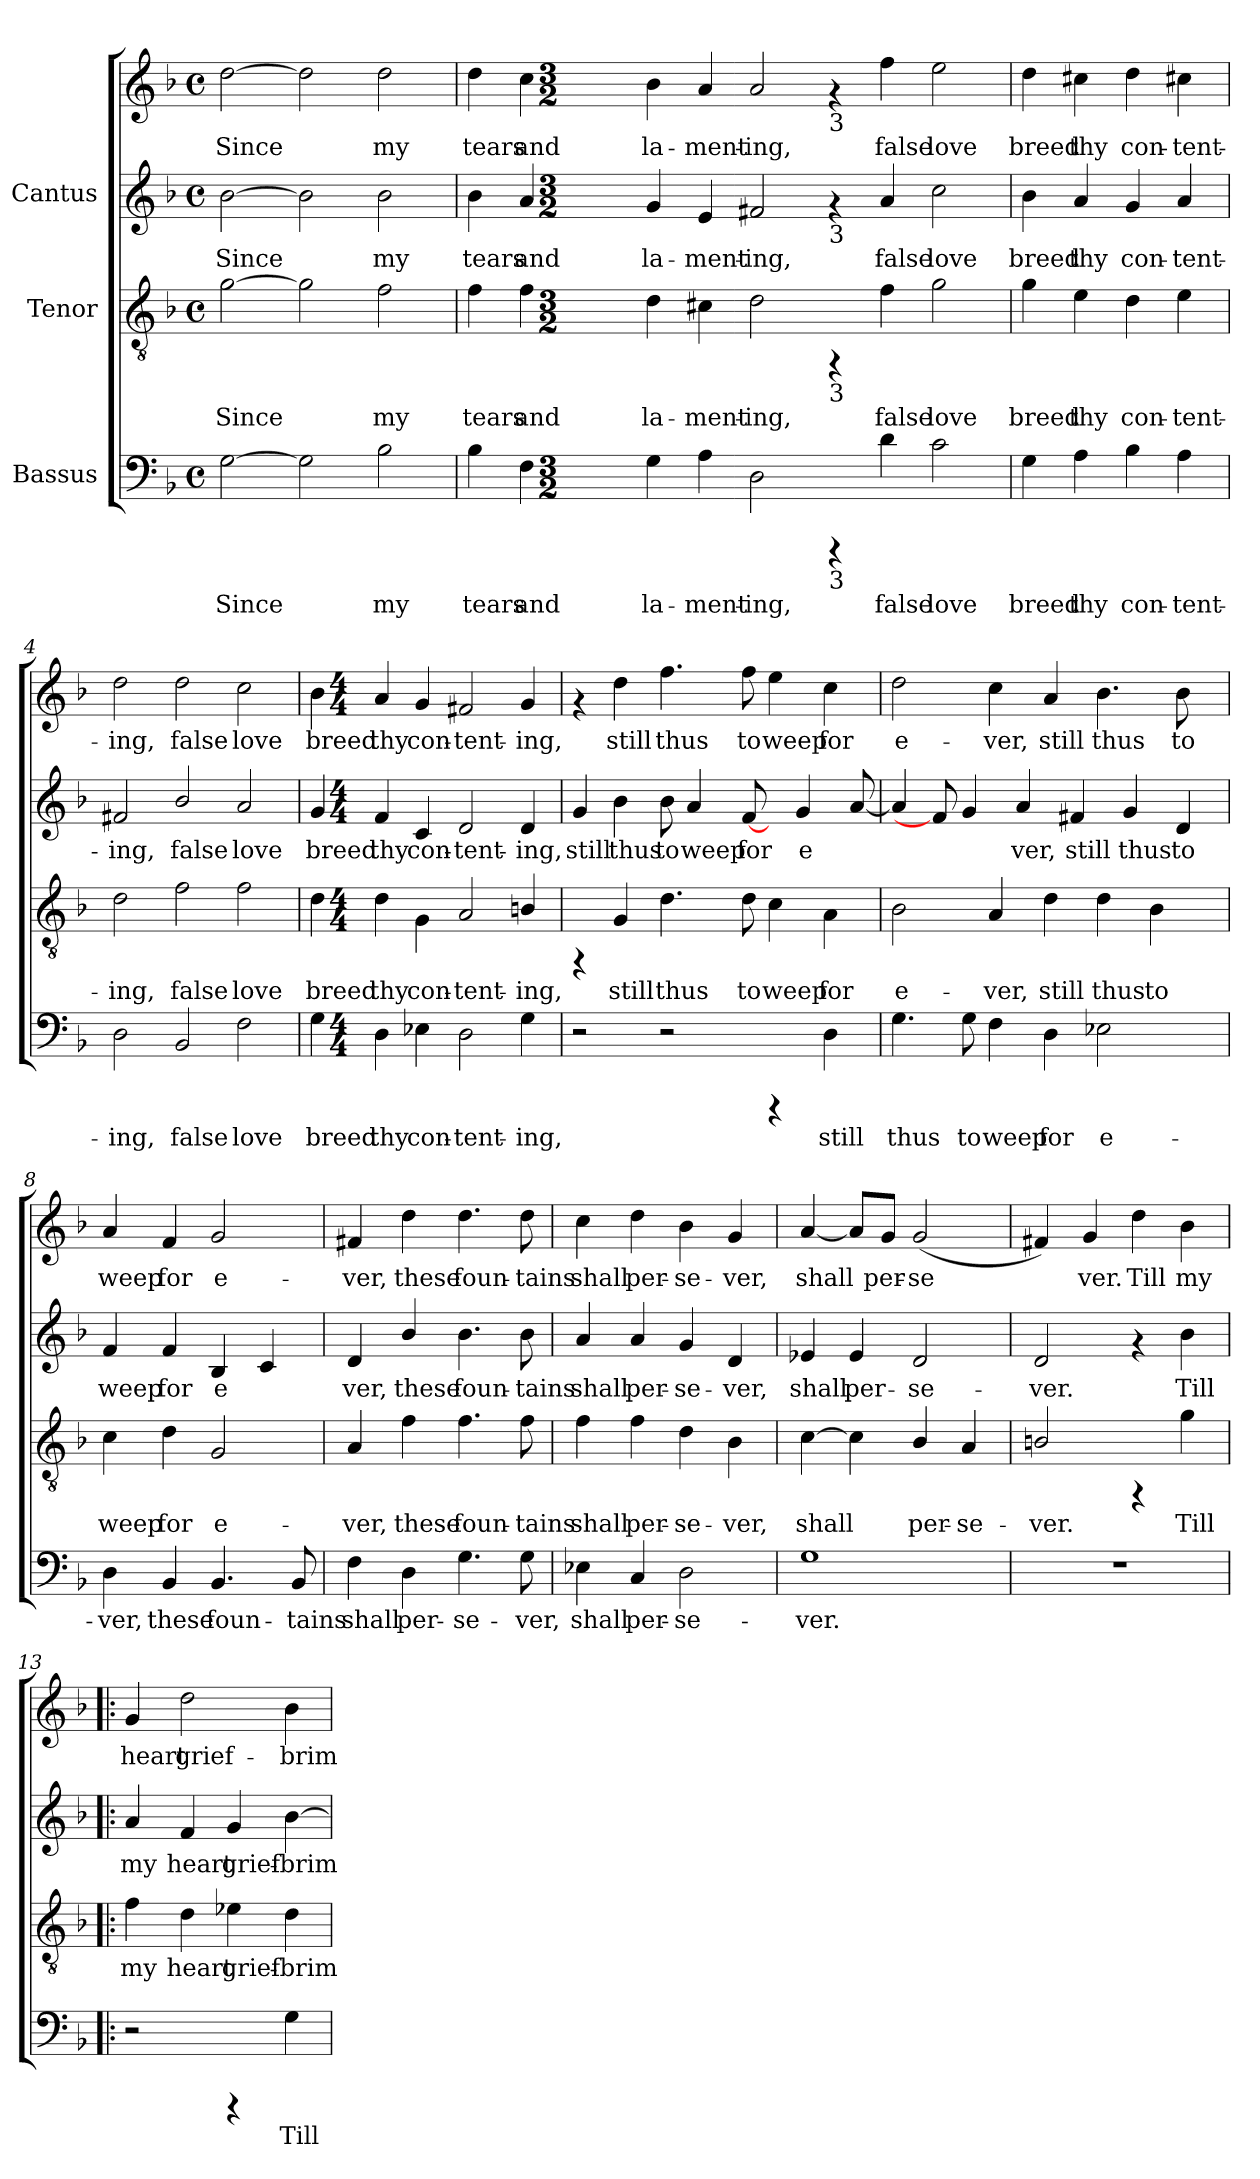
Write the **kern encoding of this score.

**kern	**text	**kern	**text	**kern	**text	**kern	**text
*part3	*part3	*part2	*part2	*part1	*part1	*part1	*part1
*staff4	*staff4	*staff3	*staff3	*staff2	*staff2	*staff1	*staff1
*I"Bassus	*	*I"Tenor	*	*I"Cantus	*	*	*
!!LO:PB:g=z
*stria5	*	*stria5	*	*stria5	*	*stria5	*
*clefF4	*	*clefGv2	*	*clefG2	*	*clefG2	*
*k[b-]	*	*k[b-]	*	*k[b-]	*	*k[b-]	*
*F:	*	*F:	*	*F:	*	*F:	*
*M4/4	*	*M4/4	*	*M4/4	*	*M4/4	*
*met(c)	*	*met(c)	*	*met(c)	*	*met(c)	*
*MM120	*	*MM120	*	*MM120	*	*MM120	*
=1	=1	=1	=1	=1	=1	=1	=1
!	!LO:LY:b:cj	!	!LO:LY:b:cj	!	!LO:LY:b:cj	!	!LO:LY:b:cj
[>2G\	Since	[>2g\	Since	[>2b-\	Since	[>2dd\	Since
!	!LO:LY:b:cj	!	!LO:LY:b:cj	!	!LO:LY:b:cj	!	!LO:LY:b:cj
2G\]	.	2g\]	.	2b-\]	.	2dd\]	.
!	!LO:LY:b:cj	!	!LO:LY:b:cj	!	!LO:LY:b:cj	!	!LO:LY:b:cj
2B-\	my	2f\	my	2b-\	my	2dd\	my
=2	=2	=2	=2	=2	=2	=2	=2
!	!LO:LY:b:cj	!	!LO:LY:b:cj	!	!LO:LY:b:cj	!	!LO:LY:b:cj
4B-\	tears	4f\	tears	4b-\	tears	4dd\	tears
!	!LO:LY:b:cj	!	!LO:LY:b:cj	!	!LO:LY:b:cj	!	!LO:LY:b:cj
4F\	and	4f\	and	4a/	and	4cc\	and
*M3/2	*	*M3/2	*	*M3/2	*	*M3/2	*
!	!LO:LY:b:cj	!	!LO:LY:b:cj	!	!LO:LY:b:cj	!	!LO:LY:b:cj
4G\	la-	4d\	la-	4g/	la-	4b-\	la-
!	!	!	!	!	!	!LO:TX:b:t=3	!
!	!	!	!	!LO:TX:b:t=3	!	!	!
!	!	!LO:TX:b:t=3	!	!	!	!	!
!LO:TX:b:t=3	!	!	!	!	!	!	!
!	!LO:LY:b:cj	!	!LO:LY:b:cj	!	!LO:LY:b:cj	!	!LO:LY:b:cj
4A\	-ment-	4c#X\	-ment-	4e/	-ment-	4a/	-ment-
!	!LO:LY:b:cj	!	!LO:LY:b:cj	!	!LO:LY:b:cj	!	!LO:LY:b:cj
2D\	-ing,	2d\	-ing,	2f#X/	-ing,	2a/	-ing,
4rCCC	.	4rFF	.	4rf	.	4rf	.
!	!LO:LY:b:cj	!	!LO:LY:b:cj	!	!LO:LY:b:cj	!	!LO:LY:b:cj
4d\	false	4f\	false	4a/	false	4ff\	false
!	!LO:LY:b:cj	!	!LO:LY:b:cj	!	!LO:LY:b:cj	!	!LO:LY:b:cj
2c\	love	2g\	love	2cc\	love	2ee\	love
!!LO:LB:g=z
=3	=3	=3	=3	=3	=3	=3	=3
!	!LO:LY:b:cj	!	!LO:LY:b:cj	!	!LO:LY:b:cj	!	!LO:LY:b:cj
4G\	breed	4g\	breed	4b-\	-breed	4dd\	breed
!	!LO:LY:b:cj	!	!LO:LY:b:cj	!	!LO:LY:b:cj	!	!LO:LY:b:cj
4A\	thy	4e\	thy	4a/	thy	4cc#X\	thy
!	!LO:LY:b:cj	!	!LO:LY:b:cj	!	!LO:LY:b:cj	!	!LO:LY:b:cj
4B-\	con-	4d\	con-	4g/	con-	4dd\	con-
!	!LO:LY:b:cj	!	!LO:LY:b:cj	!	!LO:LY:b:cj	!	!LO:LY:b:cj
4A\	-tent-	4e\	-tent-	4a/	-tent-	4cc#X\	-tent-
!!LO:LB:g=z
=4	=4	=4	=4	=4	=4	=4	=4
!	!LO:LY:b:cj	!	!LO:LY:b:cj	!	!LO:LY:b:cj	!	!LO:LY:b:cj
2D\	-ing,	2d\	-ing,	2f#X/	ing,	2dd\	-ing,
!	!LO:LY:b:cj	!	!LO:LY:b:cj	!	!LO:LY:b:cj	!	!LO:LY:b:cj
2BB-/	false	2f\	false	2b-/	false	2dd\	false
!	!LO:LY:b:cj	!	!LO:LY:b:cj	!	!LO:LY:b:cj	!	!LO:LY:b:cj
2F\	love	2f\	love	2a/	love	2cc\	love
=5	=5	=5	=5	=5	=5	=5	=5
!	!LO:LY:b:cj	!	!LO:LY:b:cj	!	!LO:LY:b:cj	!	!LO:LY:b:cj
4G\	breed	4d\	breed	4g/	breed	4b-\	breed
*M4/4	*	*M4/4	*	*M4/4	*	*M4/4	*
*met(c)	*	*met(c)	*	*met(c)	*	*met(c)	*
!	!LO:LY:b:cj	!	!LO:LY:b:cj	!	!LO:LY:b:cj	!	!LO:LY:b:cj
4D\	thy	4d\	thy	4f/	thy	4a/	thy
!	!LO:LY:b:cj	!	!LO:LY:b:cj	!	!LO:LY:b:cj	!	!LO:LY:b:cj
4E-X\	con-	4G\	con-	4c/	con-	4g/	con-
!	!LO:LY:b:cj	!	!LO:LY:b:cj	!	!LO:LY:b:cj	!	!LO:LY:b:cj
2D\	-tent-	2A/	-tent-	2d/	-tent-	2f#X/	-tent-
!	!LO:LY:b:cj	!	!LO:LY:b:cj	!	!LO:LY:b:cj	!	!LO:LY:b:cj
4G\	-ing,	4Bn/	-ing,	4d/	-ing,	4g/	-ing,
=6	=6	=6	=6	=6	=6	=6	=6
!	!	!	!	!	!LO:LY:b:cj	!	!
2r	.	4rFF	.	4g/	still	4rf	.
!	!	!	!LO:LY:b:cj	!	!LO:LY:b:cj	!	!LO:LY:b:cj
.	.	4G/	still	4b-\	thus	4dd\	still
!	!	!	!LO:LY:b:cj	!	!LO:LY:b:cj	!	!LO:LY:b:cj
2r	.	4.d\	thus	8b-\	to	4.ff\	thus
!	!	!	!	!	!LO:LY:b:cj	!	!
.	.	.	.	4a/	weep	.	.
!	!	!	!LO:LY:b:cj	!	!LO:LY:b:cj	!	!LO:LY:b:cj
.	.	8d\	to	[8f/	for	8ff\	to
!	!	!	!LO:LY:b:cj	!	!	!	!LO:LY:b:cj
4rCCC	.	4c\	weep	8ryy	.	4ee\	weep
!	!	!	!	!	!LO:LY:b:cj	!	!
.	.	.	.	4g/	e-	.	.
!	!LO:LY:b:cj	!	!LO:LY:b:cj	!	!	!	!LO:LY:b:cj
4D\	still	4A\	for	.	.	4cc\	for
!	!	!	!	!	!LO:LY:b:cj	!	!
.	.	.	.	[<8a/	--	.	.
!!LO:PB:g=z
=7	=7	=7	=7	=7	=7	=7	=7
!	!LO:LY:b:cj	!	!LO:LY:b:cj	!	!	!	!LO:LY:b:cj
4.G\	thus	2B-\	e-	4a/]	.	2dd\	-e-
.	.	.	.	8f/]	.	.	.
!	!LO:LY:b:cj	!	!	!	!	!	!
8G\	to	.	.	4g/	.	.	.
!	!LO:LY:b:cj	!	!LO:LY:b:cj	!	!	!	!LO:LY:b:cj
4F\	weep	4A/	-ver,	.	.	4cc\	-ver,
!	!	!	!	!	!LO:LY:b:cj	!	!
.	.	.	.	4a/	ver,	.	.
!	!LO:LY:b:cj	!	!LO:LY:b:cj	!	!	!	!LO:LY:b:cj
4D\	for	4d\	still	.	.	4a/	still
!	!	!	!	!	!LO:LY:b:cj	!	!
.	.	.	.	4f#X/	still	.	.
!	!LO:LY:b:cj	!	!LO:LY:b:cj	!	!	!	!LO:LY:b:cj
2E-X\	e-	4d\	thus	.	.	4.b-\	thus
!	!	!	!	!	!LO:LY:b:cj	!	!
.	.	.	.	4g/	thus	.	.
!	!	!	!LO:LY:b:cj	!	!	!	!
.	.	4B-\	to	.	.	.	.
!	!	!	!	!	!LO:LY:b:cj	!	!LO:LY:b:cj
.	.	.	.	4d/	to	8b-\	to
8ryy	.	8ryy	.	.	.	8ryy	.
=8	=8	=8	=8	=8	=8	=8	=8
!	!LO:LY:b:cj	!	!LO:LY:b:cj	!	!LO:LY:b:cj	!	!LO:LY:b:cj
4D\	-ver,	4c\	weep	4f/	-weep	4a/	weep
!	!LO:LY:b:cj	!	!LO:LY:b:cj	!	!LO:LY:b:cj	!	!LO:LY:b:cj
4BB-/	these	4d\	for	4f/	for	4f/	for
!	!LO:LY:b:cj	!	!LO:LY:b:cj	!	!LO:LY:b:cj	!	!LO:LY:b:cj
4.BB-/	foun-	2G/	e-	4B-/	e-	2g/	e-
!	!	!	!	!	!LO:LY:b:cj	!	!
.	.	.	.	4c/	--	.	.
!	!LO:LY:b:cj	!	!	!	!	!	!
8BB-/	-tains	.	.	.	.	.	.
=9	=9	=9	=9	=9	=9	=9	=9
!	!LO:LY:b:cj	!	!LO:LY:b:cj	!	!LO:LY:b:cj	!	!LO:LY:b:cj
4F\	shall	4A/	-ver,	4d/	ver,	4f#X/	-ver,
!	!LO:LY:b:cj	!	!LO:LY:b:cj	!	!LO:LY:b:cj	!	!LO:LY:b:cj
4D\	per-	4f\	these	4b-/	these	4dd\	these
!	!LO:LY:b:cj	!	!LO:LY:b:cj	!	!LO:LY:b:cj	!	!LO:LY:b:cj
4.G\	-se-	4.f\	foun-	4.b-\	foun-	4.dd\	foun-
!	!LO:LY:b:cj	!	!LO:LY:b:cj	!	!LO:LY:b:cj	!	!LO:LY:b:cj
8G\	-ver,	8f\	-tains	8b-\	-tains	8dd\	-tains
=10	=10	=10	=10	=10	=10	=10	=10
!	!LO:LY:b:cj	!	!LO:LY:b:cj	!	!LO:LY:b:cj	!	!LO:LY:b:cj
4E-X\	shall	4f\	shall	4a/	shall	4cc\	shall
!	!LO:LY:b:cj	!	!LO:LY:b:cj	!	!LO:LY:b:cj	!	!LO:LY:b:cj
4C/	per-	4f\	per-	4a/	per-	4dd\	per-
!	!LO:LY:b:cj	!	!LO:LY:b:cj	!	!LO:LY:b:cj	!	!LO:LY:b:cj
2D\	-se-	4d\	-se-	4g/	-se-	4b-\	-se-
!	!	!	!LO:LY:b:cj	!	!LO:LY:b:cj	!	!LO:LY:b:cj
.	.	4B-\	-ver,	4d/	-ver,	4g/	-ver,
!!LO:LB:g=z
=11	=11	=11	=11	=11	=11	=11	=11
!	!LO:LY:b:cj	!	!LO:LY:b:cj	!	!LO:LY:b:cj	!	!LO:LY:b:cj
1G	-ver.	[>4c\	shall	4e-X/	-shall	[<4a/	shall
!	!	!	!LO:LY:b:cj	!	!LO:LY:b:cj	!	!LO:LY:b:cj
.	.	4c\]	.	4e-/	per-	8a/L]	.
!	!	!	!	!	!	!	!LO:LY:b:cj
.	.	.	.	.	.	8g/J	per-
!	!	!	!LO:LY:b:cj	!	!LO:LY:b:cj	!	!LO:LY:b:cj
.	.	4B-/	per-	2d/	-se-	(<2g/	-se-
!	!	!	!LO:LY:b:cj	!	!	!	!
.	.	4A/	-se-	.	.	.	.
=12	=12	=12	=12	=12	=12	=12	=12
!	!	!	!LO:LY:b:cj	!	!LO:LY:b:cj	!	!LO:LY:b:cj
1r	.	2Bn/	-ver.	2d/	ver.	4f#X/)	-
!	!	!	!	!	!	!	!LO:LY:b:cj
.	.	.	.	.	.	4g/	ver.
!	!	!	!	!	!	!	!LO:LY:b:cj
.	.	4rFF	.	4rf	.	4dd\	Till
!	!	!	!LO:LY:b:cj	!	!LO:LY:b:cj	!	!LO:LY:b:cj
.	.	4g\	Till	4b-\	Till	4b-\	my
=13!|:	=13!|:	=13!|:	=13!|:	=13!|:	=13!|:	=13!|:	=13!|:
!	!	!	!LO:LY:b:cj	!	!LO:LY:b:cj	!	!LO:LY:b:cj
2r	.	4f\	my	4a/	-my	4g/	heart
!	!	!	!LO:LY:b:cj	!	!LO:LY:b:cj	!	!LO:LY:b:cj
.	.	4d\	heart	4f/	heart	2dd\	grief-
!	!	!	!LO:LY:b:cj	!	!LO:LY:b:cj	!	!
4rCCC	.	4e-X\	grief-	4g/	grief-	.	.
!	!LO:LY:b:cj	!	!LO:LY:b:cj	!	!LO:LY:b:cj	!	!LO:LY:b:cj
4G\	Till	4d\	-brim-	[>4b-\	-brim-	4b-\	-brim-
=	=	=	=	=	=	=	=
*-	*-	*-	*-	*-	*-	*-	*-
